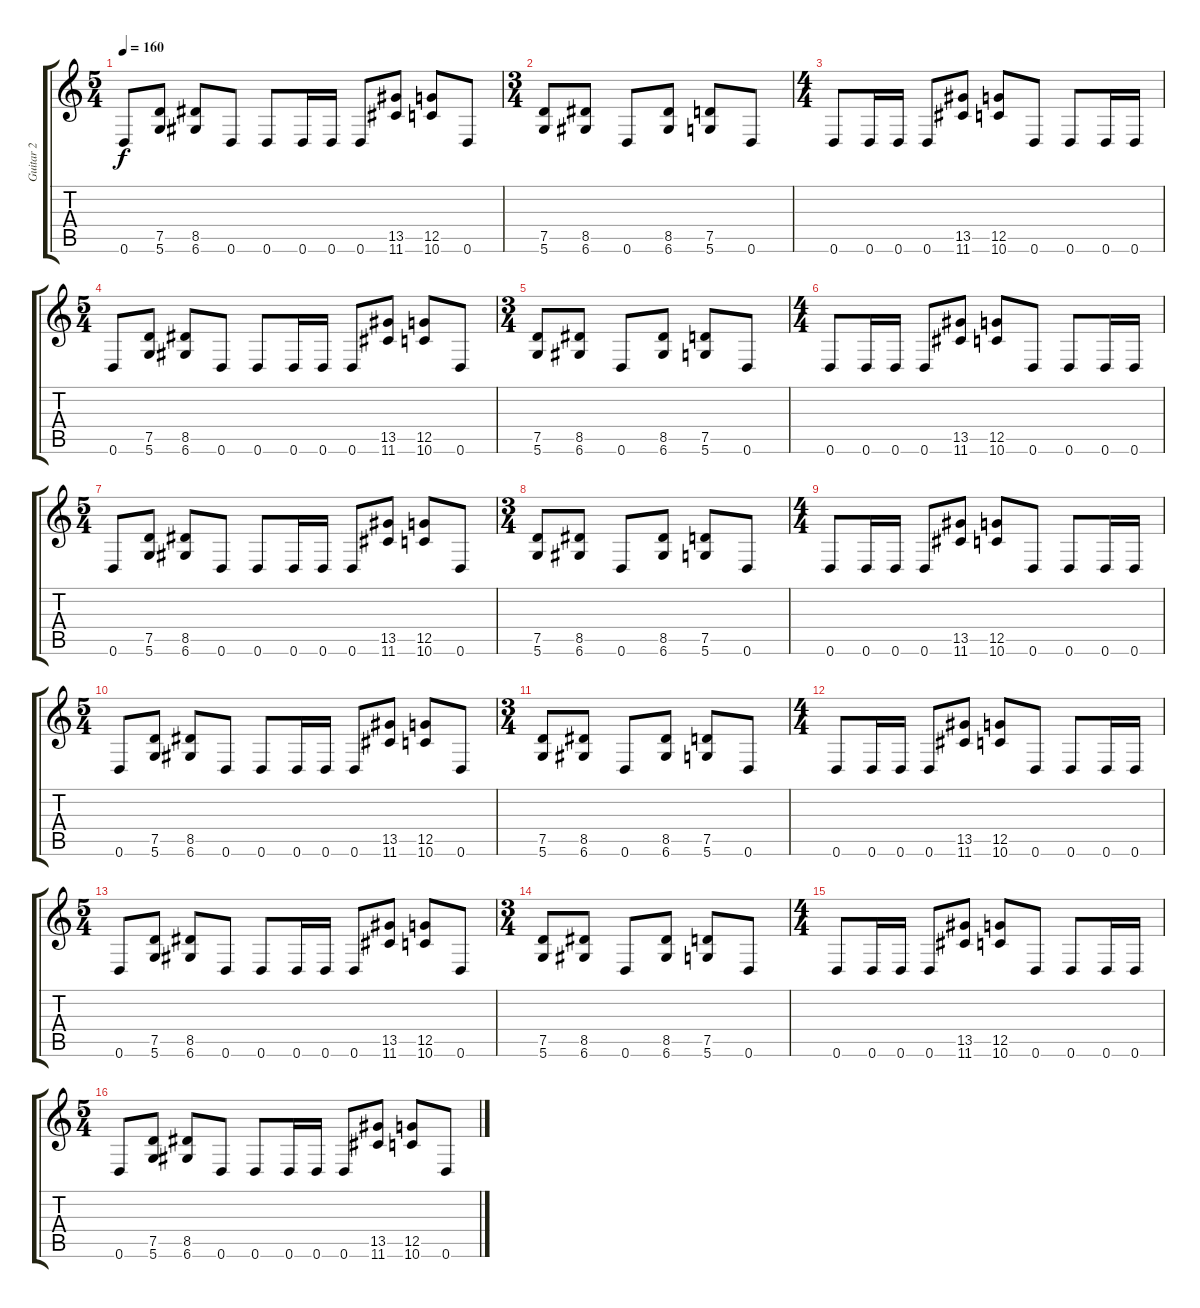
\track ("Guitar 2" "Guitar 2") {instrument distortionguitar}
\staff {score tabs}
\tuning (D4 A3 F3 C3 G2 D2) {hide}
\ts (5 4)
\tempo 160
\clef g2
\ks c
0.6.8{dy f} (7.5 5.6).8 (8.5 6.6).8 0.6.8 0.6.8 0.6.16 0.6.16 0.6.8 (13.5 11.6).8 (12.5 10.6).8 0.6.8 |
\ts (3 4)
(7.5 5.6).8 (8.5 6.6).8 0.6.8 (8.5 6.6).8 (7.5 5.6).8 0.6.8 |
\ts (4 4)
0.6.8 0.6.16 0.6.16 0.6.8 (13.5 11.6).8 (12.5 10.6).8 0.6.8 0.6.8 0.6.16 0.6.16 |
\ts (5 4)
0.6.8 (7.5 5.6).8 (8.5 6.6).8 0.6.8 0.6.8 0.6.16 0.6.16 0.6.8 (13.5 11.6).8 (12.5 10.6).8 0.6.8 |
\ts (3 4)
(7.5 5.6).8 (8.5 6.6).8 0.6.8 (8.5 6.6).8 (7.5 5.6).8 0.6.8 |
\ts (4 4)
0.6.8 0.6.16 0.6.16 0.6.8 (13.5 11.6).8 (12.5 10.6).8 0.6.8 0.6.8 0.6.16 0.6.16 |
\ts (5 4)
0.6.8 (7.5 5.6).8 (8.5 6.6).8 0.6.8 0.6.8 0.6.16 0.6.16 0.6.8 (13.5 11.6).8 (12.5 10.6).8 0.6.8 |
\ts (3 4)
(7.5 5.6).8 (8.5 6.6).8 0.6.8 (8.5 6.6).8 (7.5 5.6).8 0.6.8 |
\ts (4 4)
0.6.8 0.6.16 0.6.16 0.6.8 (13.5 11.6).8 (12.5 10.6).8 0.6.8 0.6.8 0.6.16 0.6.16 |
\ts (5 4)
0.6.8 (7.5 5.6).8 (8.5 6.6).8 0.6.8 0.6.8 0.6.16 0.6.16 0.6.8 (13.5 11.6).8 (12.5 10.6).8 0.6.8 |
\ts (3 4)
(7.5 5.6).8 (8.5 6.6).8 0.6.8 (8.5 6.6).8 (7.5 5.6).8 0.6.8 |
\ts (4 4)
0.6.8 0.6.16 0.6.16 0.6.8 (13.5 11.6).8 (12.5 10.6).8 0.6.8 0.6.8 0.6.16 0.6.16 |
\ts (5 4)
0.6.8 (7.5 5.6).8 (8.5 6.6).8 0.6.8 0.6.8 0.6.16 0.6.16 0.6.8 (13.5 11.6).8 (12.5 10.6).8 0.6.8 |
\ts (3 4)
(7.5 5.6).8 (8.5 6.6).8 0.6.8 (8.5 6.6).8 (7.5 5.6).8 0.6.8 |
\ts (4 4)
0.6.8 0.6.16 0.6.16 0.6.8 (13.5 11.6).8 (12.5 10.6).8 0.6.8 0.6.8 0.6.16 0.6.16 |
\ts (5 4)
0.6.8 (7.5 5.6).8 (8.5 6.6).8 0.6.8 0.6.8 0.6.16 0.6.16 0.6.8 (13.5 11.6).8 (12.5 10.6).8 0.6.8
